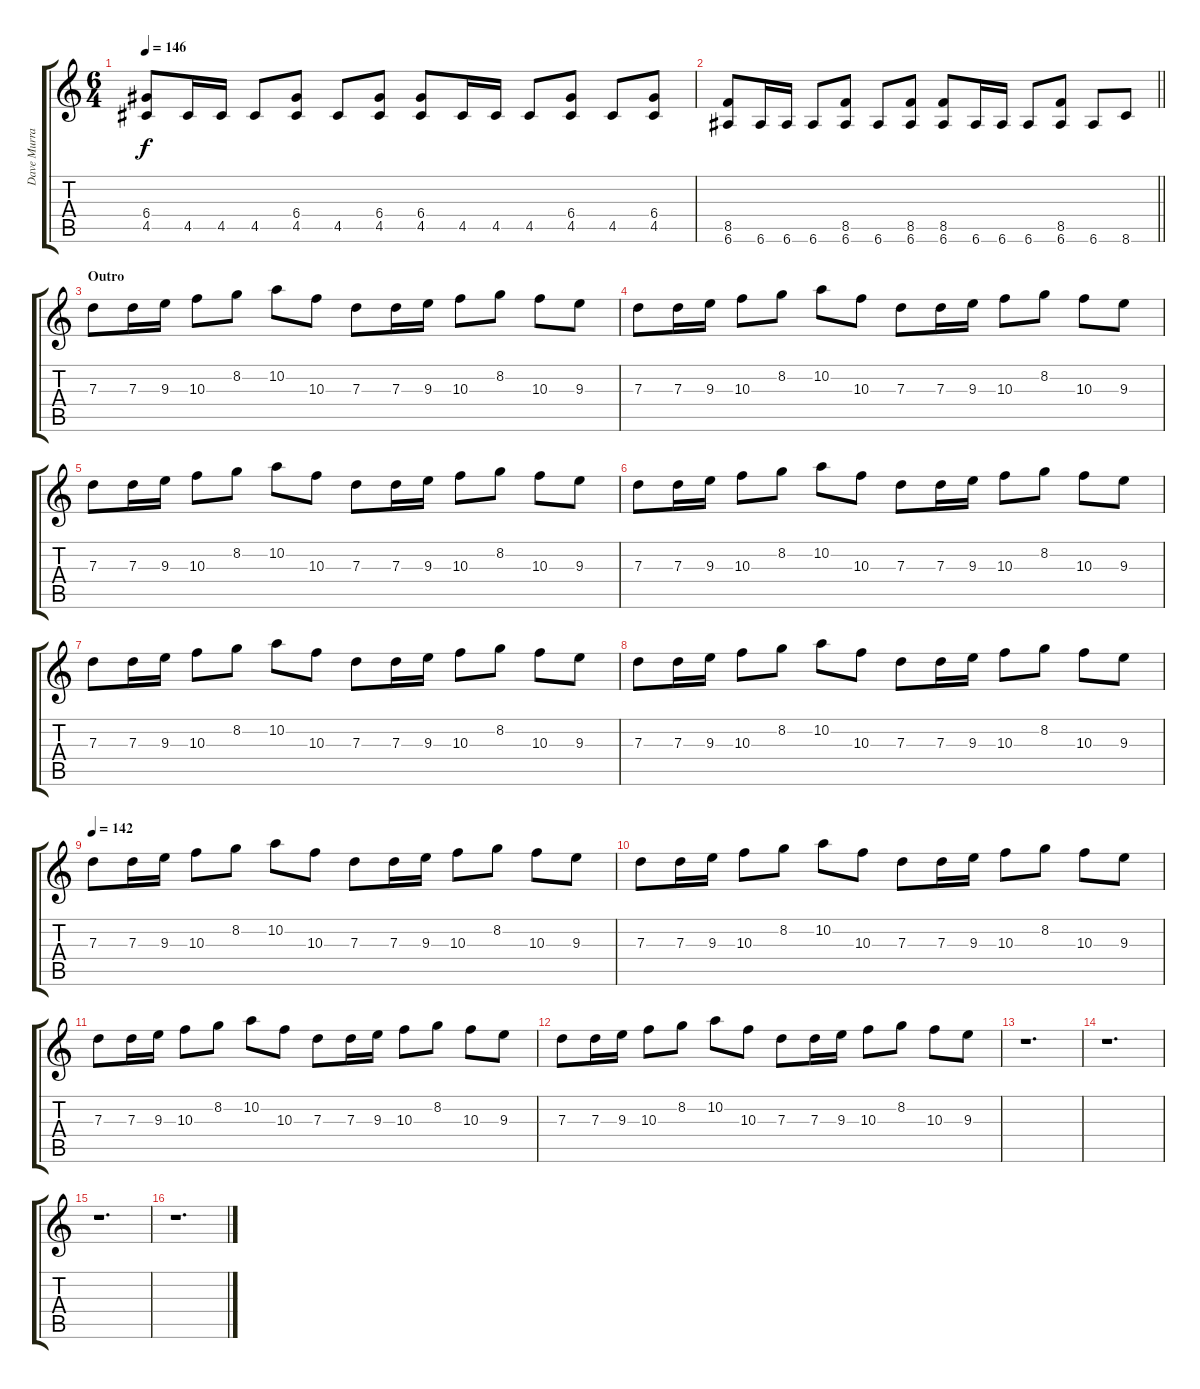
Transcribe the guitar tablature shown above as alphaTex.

\track ("Dave Murray" "Dave Murra") {instrument distortionguitar}
\staff {score tabs}
\tuning (E4 B3 G3 D3 A2 E2) {hide}
\ts (6 4)
\tempo 146
\clef g2
\ks c
(6.4 4.5).8{dy f} 4.5.16 4.5.16 4.5.8 (6.4 4.5).8 4.5.8 (6.4 4.5).8 (6.4 4.5).8 4.5.16 4.5.16 4.5.8 (6.4 4.5).8 4.5.8 (6.4 4.5).8 |
\barLineRight lightlight
(8.5 6.6).8 6.6.16 6.6.16 6.6.8 (8.5 6.6).8 6.6.8 (8.5 6.6).8 (8.5 6.6).8 6.6.16 6.6.16 6.6.8 (8.5 6.6).8 6.6.8 8.6.8 |
\section ("" "Outro")
7.3.8 7.3.16 9.3.16 10.3.8 8.2.8 10.2.8 10.3.8 7.3.8 7.3.16 9.3.16 10.3.8 8.2.8 10.3.8 9.3.8 |
7.3.8 7.3.16 9.3.16 10.3.8 8.2.8 10.2.8 10.3.8 7.3.8 7.3.16 9.3.16 10.3.8 8.2.8 10.3.8 9.3.8 |
7.3.8 7.3.16 9.3.16 10.3.8 8.2.8 10.2.8 10.3.8 7.3.8 7.3.16 9.3.16 10.3.8 8.2.8 10.3.8 9.3.8 |
7.3.8 7.3.16 9.3.16 10.3.8 8.2.8 10.2.8 10.3.8 7.3.8 7.3.16 9.3.16 10.3.8 8.2.8 10.3.8 9.3.8 |
7.3.8{volume 8} 7.3.16 9.3.16 10.3.8 8.2.8 10.2.8 10.3.8 7.3.8 7.3.16 9.3.16 10.3.8 8.2.8 10.3.8 9.3.8 |
7.3.8 7.3.16 9.3.16 10.3.8 8.2.8 10.2.8 10.3.8 7.3.8 7.3.16 9.3.16 10.3.8 8.2.8 10.3.8 9.3.8 |
\tempo 142
7.3.8{volume 4} 7.3.16 9.3.16 10.3.8 8.2.8 10.2.8 10.3.8 7.3.8 7.3.16 9.3.16 10.3.8 8.2.8 10.3.8 9.3.8 |
7.3.8 7.3.16 9.3.16 10.3.8 8.2.8 10.2.8 10.3.8 7.3.8 7.3.16 9.3.16 10.3.8 8.2.8 10.3.8 9.3.8 |
7.3.8{volume 0} 7.3.16 9.3.16 10.3.8 8.2.8 10.2.8 10.3.8 7.3.8 7.3.16 9.3.16 10.3.8 8.2.8 10.3.8 9.3.8 |
7.3.8 7.3.16 9.3.16 10.3.8 8.2.8 10.2.8 10.3.8 7.3.8 7.3.16 9.3.16 10.3.8 8.2.8 10.3.8 9.3.8 |
r.1{d} |
r.1{d} |
r.1{d} |
r.1{d}
